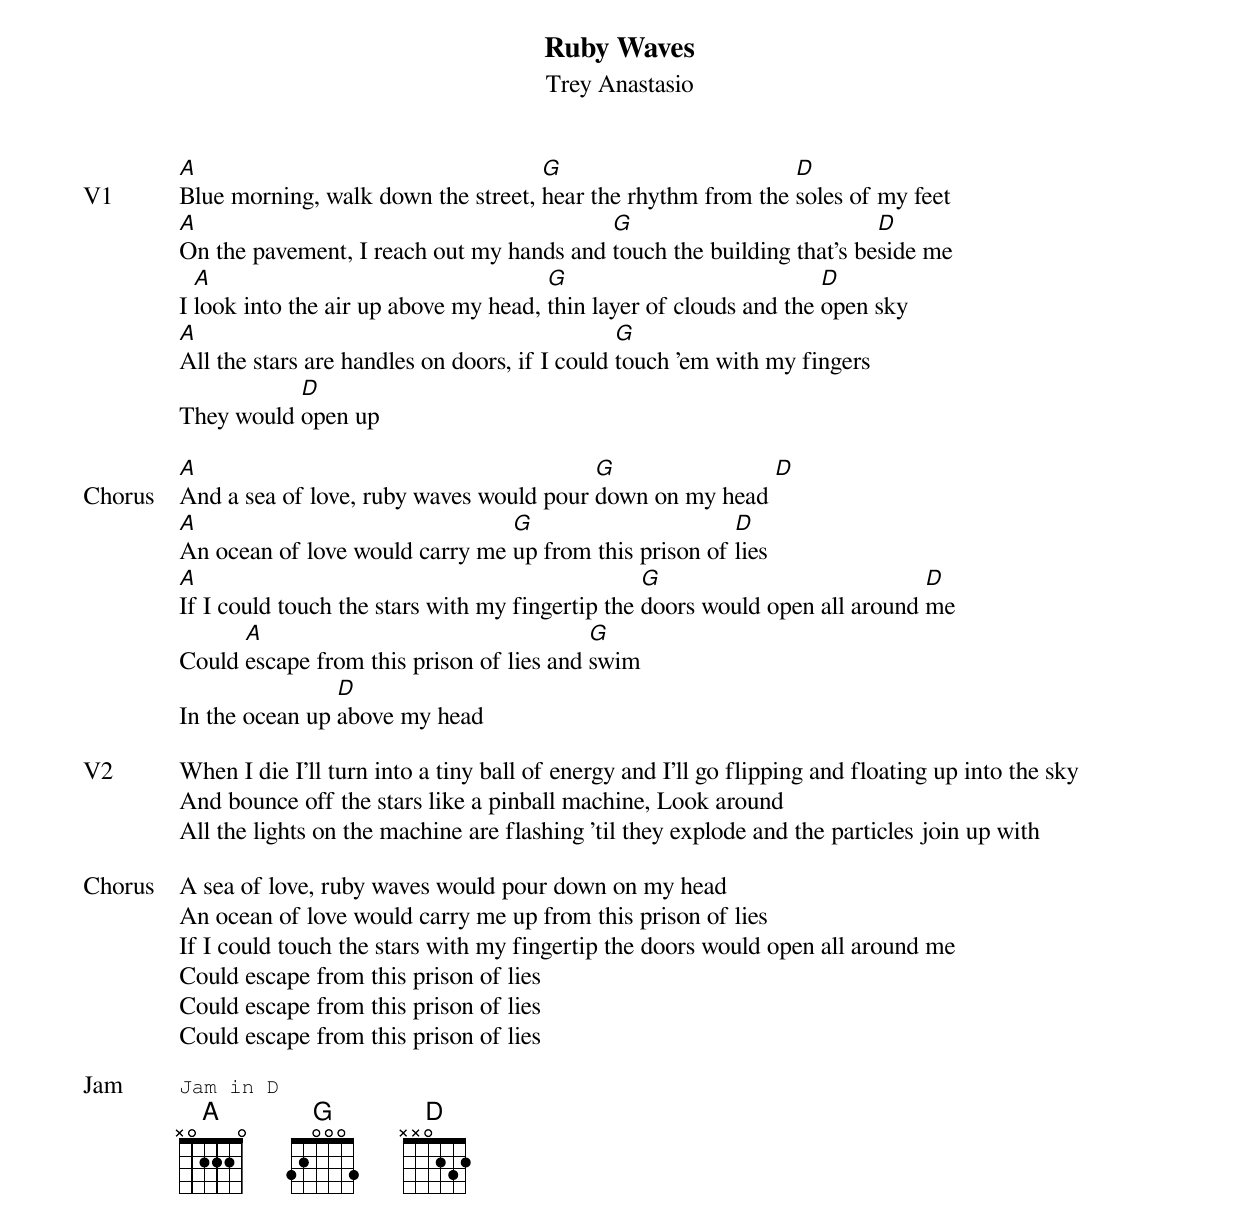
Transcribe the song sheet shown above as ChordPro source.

{t:Ruby Waves}
{st: Trey Anastasio}
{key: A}
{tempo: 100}
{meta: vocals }
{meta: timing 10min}

{sov: V1}
[A]Blue morning, walk down the street, [G]hear the rhythm from the [D]soles of my feet
[A]On the pavement, I reach out my hands and [G]touch the building that's be[D]side me
I [A]look into the air up above my head, [G]thin layer of clouds and the [D]open sky
[A]All the stars are handles on doors, if I could [G]touch 'em with my fingers
They would [D]open up
{eov}

{sov: Chorus}
[A]And a sea of love, ruby waves would pour [G]down on my head [D]
[A]An ocean of love would carry me [G]up from this prison of [D]lies
[A]If I could touch the stars with my fingertip the [G]doors would open all around [D]me
Could [A]escape from this prison of lies and [G]swim
In the ocean up [D]above my head
{eov}

{sov: V2}
When I die I'll turn into a tiny ball of energy and I'll go flipping and floating up into the sky
And bounce off the stars like a pinball machine, Look around
All the lights on the machine are flashing 'til they explode and the particles join up with
{eov}

{sov: Chorus}
A sea of love, ruby waves would pour down on my head
An ocean of love would carry me up from this prison of lies
If I could touch the stars with my fingertip the doors would open all around me
Could escape from this prison of lies
Could escape from this prison of lies
Could escape from this prison of lies
{eov}

{sot: Jam}
Jam in D
{eot}
